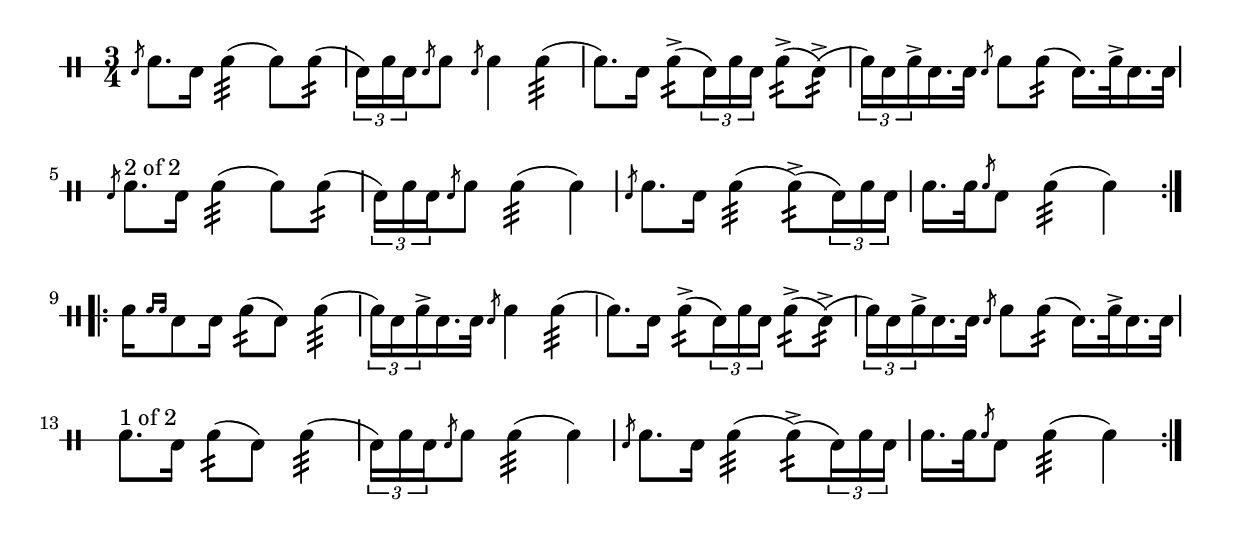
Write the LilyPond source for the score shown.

\version "2.18.2"

\include "lilydrum.ly"

\score {
    \drums {
        \time 3/4
        	\repeat volta 2{
				\flamd d8. g16		d4:32(		d8) d8:32( |
				\tuplet 3/2 { g16) d g } \flamd d8		\flamd d4		d4:32( |

				d8.) g16		d8:32(-> \tuplet 3/2 { g16) d g }		d8:32(-> g8:32)(-> |
				\tuplet 3/2 { d16) g d-> } g16. g32		\flamd d8 d8:32(	g16.) d32-> g16. g32 |
			\break
				\flamd d8.^"2 of 2" g16		d4:32(		d8) d8:32( |
				\tuplet 3/2 { g16) d g } \flamd d8		d4:32(		d4) |

				\flamd d8. g16		d4:32(		d8:32)(-> \tuplet 3/2 { g16) d g } |
				d16. d32 \flamg g8		d4:32(		d4)
			}
		\break
        	\repeat volta 2{
				d16[ \dragg g8 g16]		d8:32( g8)		d4:32( |
				\tuplet 3/2 { d16) g d-> } g16. g32		\flamd d4		d4:32( |

				d8.) g16		d8:32(-> \tuplet 3/2 { g16) d g }		d8:32(-> g8:32)(-> |
				\tuplet 3/2 { d16) g d-> } g16. g32		\flamd d8 d8:32(	g16.) d32-> g16. g32 |
			\break
				d8.^"1 of 2" g16		d8:32( g8)		d4:32( |
				\tuplet 3/2 { g16) d g } \flamd d8		d4:32(		d4) |

				\flamd d8. g16		d4:32(		d8:32)(-> \tuplet 3/2 { g16) d g } |
				d16. d32 \flamg g8		d4:32(		d4)
			}
		\break
    }% End of drums %

	\header {
		title = "On the Road to Passchendaele"
		meter = "Retreat"
		composer = ""
		instrument = "Side"
	}
}